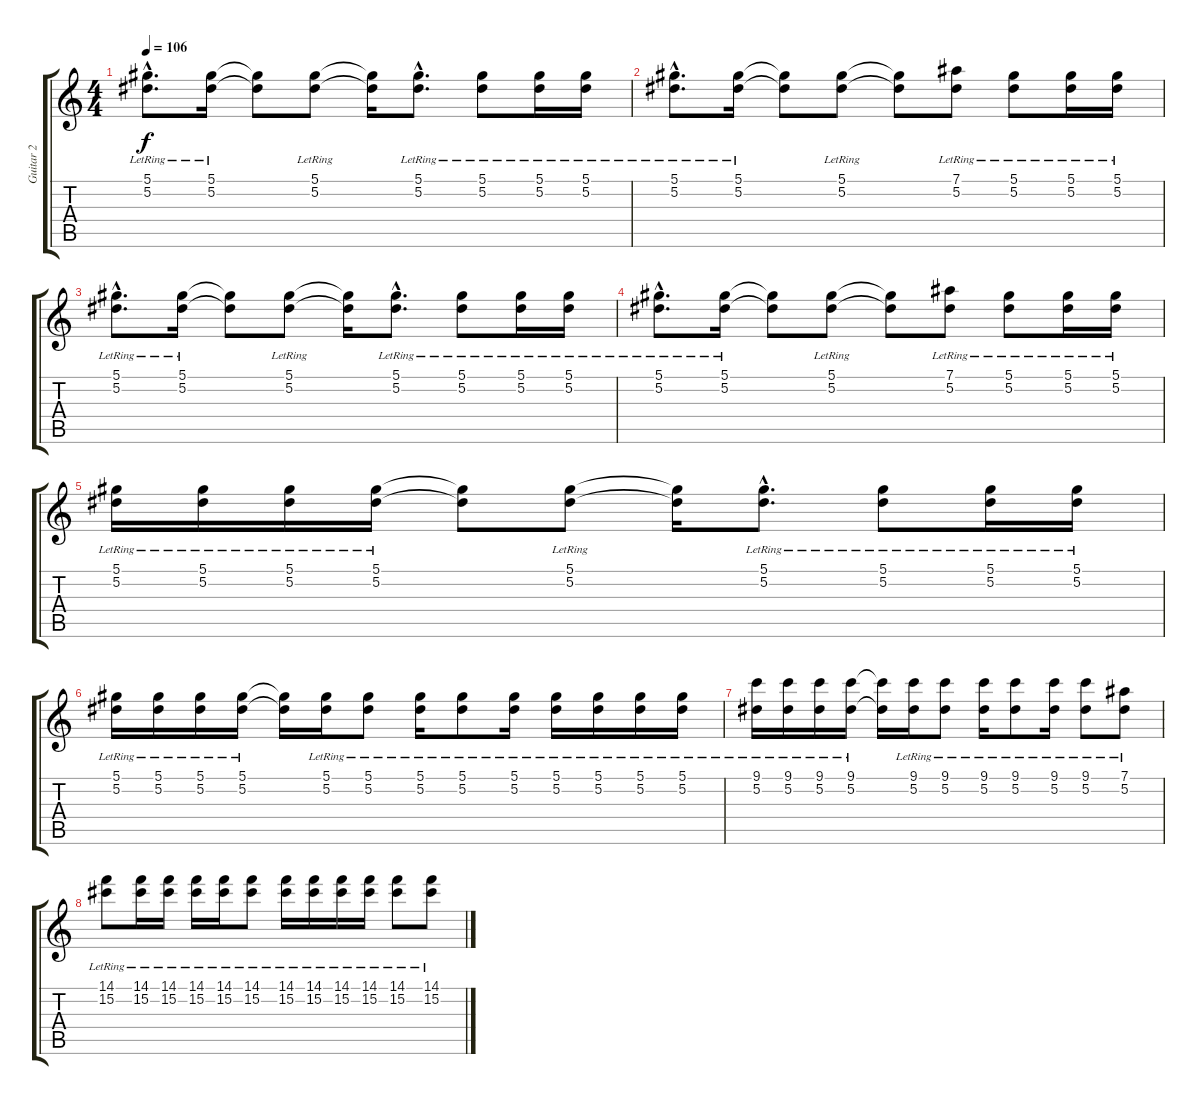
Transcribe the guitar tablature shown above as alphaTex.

\track ("Guitar 2" "Guitar 2") {instrument distortionguitar}
\staff {score tabs}
\tuning (Eb4 Bb3 Gb3 Db3 Ab2 Eb2) {hide}
\ts (4 4)
\tempo 106
\clef g2
\ks c
(5.1{hac lr} 5.2{hac lr}).8{d dy f} (5.1{lr} 5.2{lr}).16 (5.1{t} 5.2{t}).8 (5.1{lr} 5.2{lr}).8 (5.1{t} 5.2{t}).16 (5.1{hac lr} 5.2{hac lr}).8{d} (5.1{lr} 5.2{lr}).8 (5.1{lr} 5.2{lr}).16 (5.1{lr} 5.2{lr}).16 |
(5.1{hac lr} 5.2{hac lr}).8{d} (5.1{lr} 5.2{lr}).16 (5.1{t} 5.2{t}).8 (5.1{lr} 5.2{lr}).8 (5.1{t} 5.2{t}).8 (7.1{lr} 5.2{lr}).8 (5.1{lr} 5.2{lr}).8 (5.1{lr} 5.2{lr}).16 (5.1{lr} 5.2{lr}).16 |
(5.1{hac lr} 5.2{hac lr}).8{d} (5.1{lr} 5.2{lr}).16 (5.1{t} 5.2{t}).8 (5.1{lr} 5.2{lr}).8 (5.1{t} 5.2{t}).16 (5.1{hac lr} 5.2{hac lr}).8{d} (5.1{lr} 5.2{lr}).8 (5.1{lr} 5.2{lr}).16 (5.1{lr} 5.2{lr}).16 |
(5.1{hac lr} 5.2{hac lr}).8{d} (5.1{lr} 5.2{lr}).16 (5.1{t} 5.2{t}).8 (5.1{lr} 5.2{lr}).8 (5.1{t} 5.2{t}).8 (7.1{lr} 5.2{lr}).8 (5.1{lr} 5.2{lr}).8 (5.1{lr} 5.2{lr}).16 (5.1{lr} 5.2{lr}).16 |
(5.1{lr} 5.2{lr}).16 (5.1{lr} 5.2{lr}).16 (5.1{lr} 5.2{lr}).16 (5.1{lr} 5.2{lr}).16 (5.1{t} 5.2{t}).8 (5.1{lr} 5.2{lr}).8 (5.1{t} 5.2{t}).16 (5.1{hac lr} 5.2{hac lr}).8{d} (5.1{lr} 5.2{lr}).8 (5.1{lr} 5.2{lr}).16 (5.1{lr} 5.2{lr}).16 |
(5.1{lr} 5.2{lr}).16 (5.1{lr} 5.2{lr}).16 (5.1{lr} 5.2{lr}).16 (5.1{lr} 5.2{lr}).16 (5.1{t} 5.2{t}).16 (5.1{lr} 5.2{lr}).16 (5.1{lr} 5.2{lr}).8 (5.1{lr} 5.2{lr}).16 (5.1{lr} 5.2{lr}).8 (5.1{lr} 5.2{lr}).16 (5.1{lr} 5.2{lr}).16 (5.1{lr} 5.2{lr}).16 (5.1{lr} 5.2{lr}).16 (5.1{lr} 5.2{lr}).16 |
(9.1{lr} 5.2{lr}).16 (9.1{lr} 5.2{lr}).16 (9.1{lr} 5.2{lr}).16 (9.1{lr} 5.2{lr}).16 (9.1{t} 5.2{t}).16 (9.1{lr} 5.2{lr}).16 (9.1{lr} 5.2{lr}).8 (9.1{lr} 5.2{lr}).16 (9.1{lr} 5.2{lr}).8 (9.1{lr} 5.2{lr}).16 (9.1{lr} 5.2{lr}).8 (7.1{lr} 5.2{lr}).8 |
(14.1{lr} 15.2{lr}).8 (14.1{lr} 15.2{lr}).16 (14.1{lr} 15.2{lr}).16 (14.1{lr} 15.2{lr}).16 (14.1{lr} 15.2{lr}).16 (14.1{lr} 15.2{lr}).8 (14.1{lr} 15.2{lr}).16 (14.1{lr} 15.2{lr}).16 (14.1{lr} 15.2{lr}).16 (14.1{lr} 15.2{lr}).16 (14.1{lr} 15.2{lr}).8 (14.1{lr} 15.2{lr}).8
